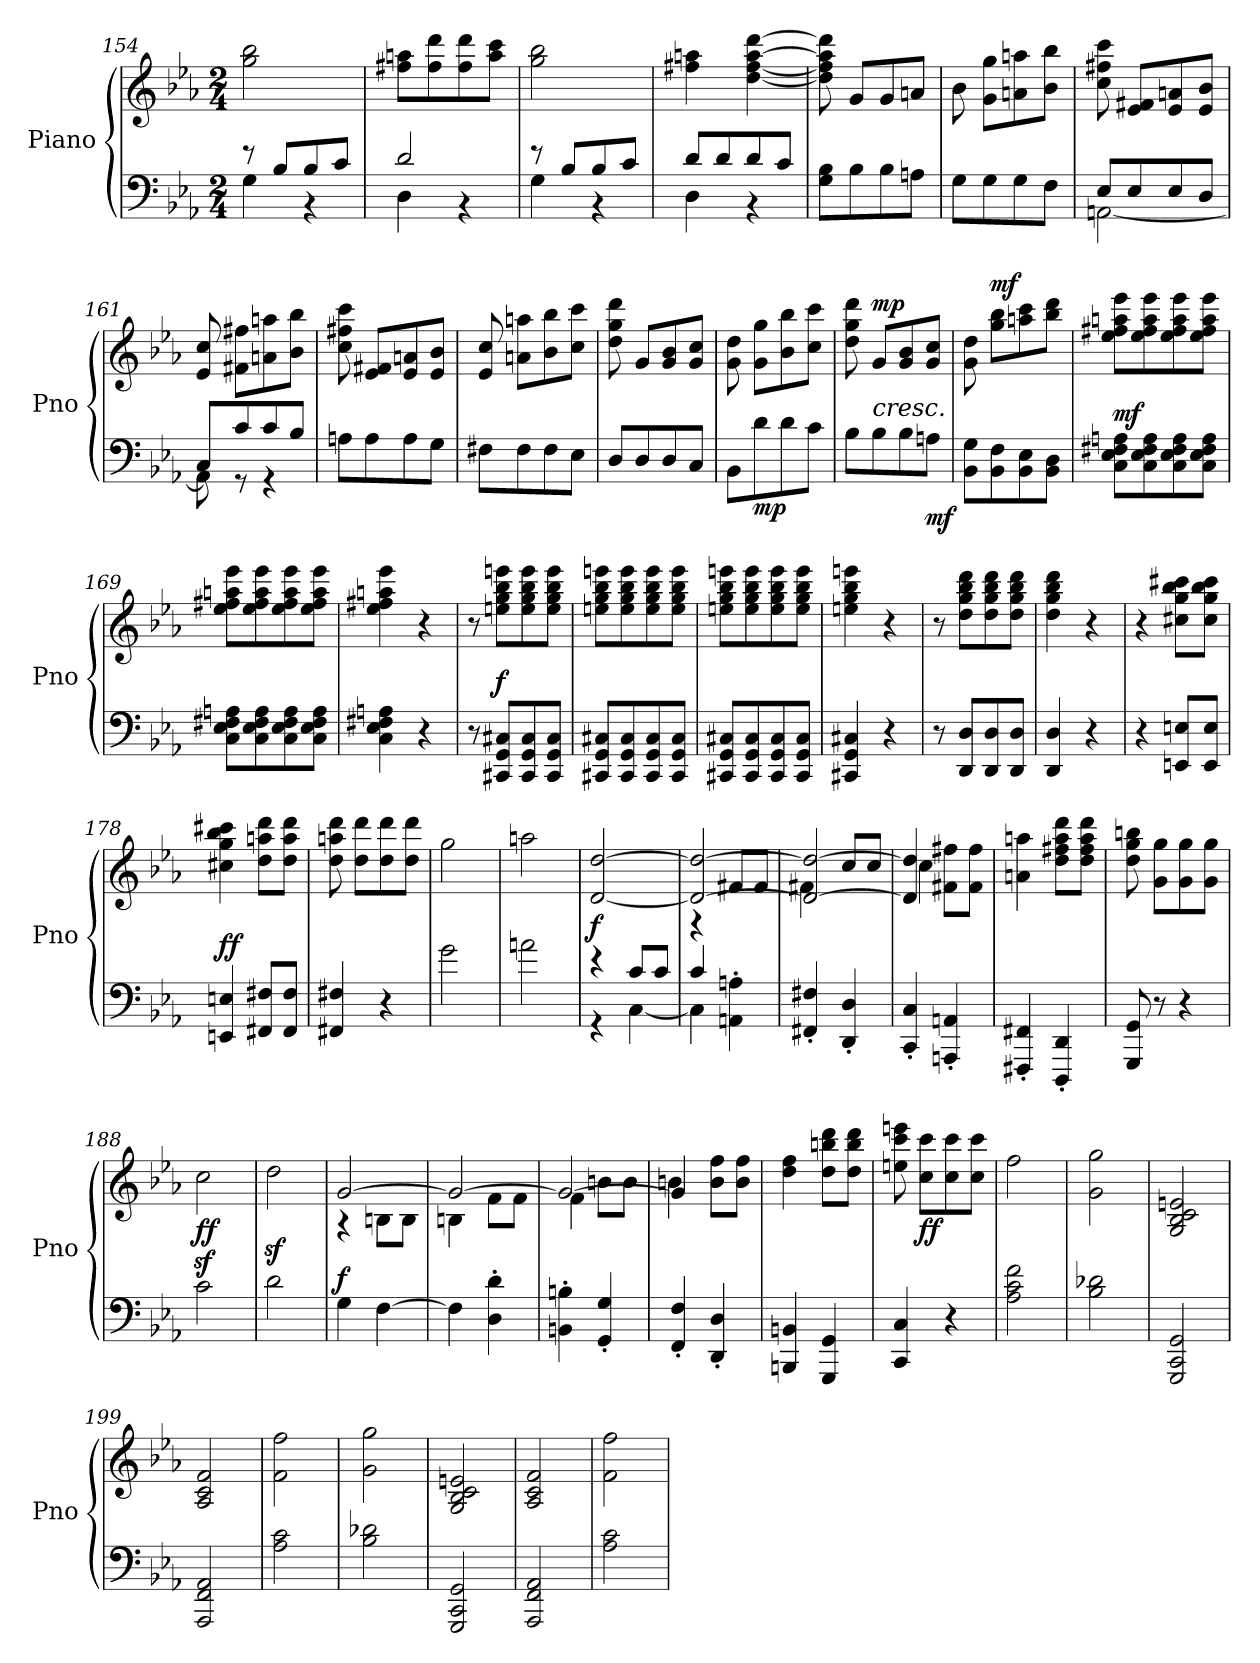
**kern	**kern	**dynam
*part1	*part1	*part1
*staff2	*staff1	*staff1/2
*I"Piano	*	*
*I'Pno	*	*
*clefF4	*clefG2	*
*k[b-e-a-]	*k[b-e-a-]	*
*M2/4	*M2/4	*
=154	=154	=154
*^	*	*
8r	4G\	2gg\ 2bb-\	.
8B-/L	.	.	.
8B-/	4r	.	.
8c/J	.	.	.
=155	=155	=155	=155
2d/	4D\	8ff#X\ 8aan\L	.
.	.	8ff#\ 8ddd\	.
.	4r	8ff#\ 8ddd\	.
.	.	8aa\ 8ccc\J	.
=156	=156	=156	=156
8r	4G\	2gg\ 2bb-\	.
8B-/L	.	.	.
8B-/	4r	.	.
8c/J	.	.	.
=157	=157	=157	=157
8d/L	4D\	4ff#X\ 4aan\	.
8d/	.	.	.
8d/	4r	[4dd\ [4ff#\ [4aa\ [4ddd\	.
8c/J	.	.	.
*v	*v	*	*
=158	=158	=158
8G\ 8B-\L	8dd\] 8ff#\] 8aa\] 8ddd\]	.
8B-\	8g/L	.
8B-\	8g/	.
8An\J	8an/J	.
=159	=159	=159
8G\L	8b-\	.
8G\	8g\ 8gg\L	.
8G\	8an\ 8aan\	.
8F\J	8b-\ 8bb-\J	.
=160	=160	=160
*^	*	*
8E-/L	[2AAn\	8cc\ 8ff#X\ 8ccc\	.
8E-/	.	8e-/ 8f#X/L	.
8E-/	.	8e-/ 8an/	.
8D/J	.	8e-/ 8b-/J	.
!!LO:LB:g=z
=161	=161	=161	=161
8C/L	8AA\]	8e-/ 8cc/	.
8c/	8r	8f#X\ 8ff#X\L	.
8c/	4r	8an\ 8aan\	.
8B-/J	.	8b-\ 8bb-\J	.
*v	*v	*	*
=162	=162	=162
8An\L	8cc\ 8ff#X\ 8ccc\	.
8A\	8e-/ 8f#X/L	.
8A\	8e-/ 8an/	.
8G\J	8e-/ 8b-/J	.
=163	=163	=163
8F#X\L	8e-/ 8cc/	.
8F#\	8an\ 8aan\L	.
8F#\	8b-\ 8bb-\	.
8E-\J	8cc\ 8ccc\J	.
=164	=164	=164
8D/L	8dd\ 8gg\ 8ddd\	.
8D/	8g/L	.
8D/	8g/ 8b-/	.
8C/J	8g/ 8cc/J	.
=165	=165	=165
8BB-\L	8g\ 8dd\	.
!	!	!LO:DY:b=2
8d\	8g\ 8gg\L	mp
8d\	8b-\ 8bb-\	.
8c\J	8cc\ 8ccc\J	.
!!LO:PB:g=z
=166	=166	=166
8B-\L	8dd\ 8gg\ 8ddd\	.
!LO:TX:a:i:t=cresc.	!	!
!	!	!LO:DY:a
8B-\	8g/L	mp
8B-\	8g/ 8b-/	.
!	!	!LO:DY:b=2
8An\J	8g/ 8cc/J	mf
=167	=167	=167
8BB-\ 8G\L	8g\ 8dd\	.
!	!	!LO:DY:a
8BB-\ 8F\	8gg\ 8bb-\L	mf
8BB-\ 8E-\	8aan\ 8ccc\	.
8BB-\ 8D\J	8bb-\ 8ddd\J	.
=168	=168	=168
!	!	!LO:DY:a=2
8C\ 8E-\ 8F#X\ 8An\L	8ee-\ 8ff#X\ 8aan\ 8eee-\L	mf
8C\ 8E-\ 8F#\ 8A\	8ee-\ 8ff#\ 8aa\ 8eee-\	.
8C\ 8E-\ 8F#\ 8A\	8ee-\ 8ff#\ 8aa\ 8eee-\	.
8C\ 8E-\ 8F#\ 8A\J	8ee-\ 8ff#\ 8aa\ 8eee-\J	.
=169	=169	=169
8C\ 8E-\ 8F#X\ 8An\L	8ee-\ 8ff#X\ 8aan\ 8eee-\L	.
8C\ 8E-\ 8F#\ 8A\	8ee-\ 8ff#\ 8aa\ 8eee-\	.
8C\ 8E-\ 8F#\ 8A\	8ee-\ 8ff#\ 8aa\ 8eee-\	.
8C\ 8E-\ 8F#\ 8A\J	8ee-\ 8ff#\ 8aa\ 8eee-\J	.
=170	=170	=170
4C\ 4E-\ 4F#X\ 4An\	4ee-\ 4ff#X\ 4aan\ 4eee-\	.
4r	4r	.
!!LO:LB:g=z
=171	=171	=171
8r	8r	.
!	!	!LO:DY:a=2
8CC#X/ 8GG/ 8C#X/L	8een\ 8gg\ 8bb-\ 8eeen\L	f
8CC#/ 8GG/ 8C#/	8ee\ 8gg\ 8bb-\ 8eee\	.
8CC#/ 8GG/ 8C#/J	8ee\ 8gg\ 8bb-\ 8eee\J	.
=172	=172	=172
8CC#X/ 8GG/ 8C#X/L	8een\ 8gg\ 8bb-\ 8eeen\L	.
8CC#/ 8GG/ 8C#/	8ee\ 8gg\ 8bb-\ 8eee\	.
8CC#/ 8GG/ 8C#/	8ee\ 8gg\ 8bb-\ 8eee\	.
8CC#/ 8GG/ 8C#/J	8ee\ 8gg\ 8bb-\ 8eee\J	.
=173	=173	=173
8CC#X/ 8GG/ 8C#X/L	8een\ 8gg\ 8bb-\ 8eeen\L	.
8CC#/ 8GG/ 8C#/	8ee\ 8gg\ 8bb-\ 8eee\	.
8CC#/ 8GG/ 8C#/	8ee\ 8gg\ 8bb-\ 8eee\	.
8CC#/ 8GG/ 8C#/J	8ee\ 8gg\ 8bb-\ 8eee\J	.
=174	=174	=174
4CC#X/ 4GG/ 4C#X/	4een\ 4gg\ 4bb-\ 4eeen\	.
4r	4r	.
!!LO:LB:g=z
=175	=175	=175
8r	8r	.
8DD/ 8D/L	8dd\ 8gg\ 8bb-\ 8ddd\L	.
8DD/ 8D/	8dd\ 8gg\ 8bb-\ 8ddd\	.
8DD/ 8D/J	8dd\ 8gg\ 8bb-\ 8ddd\J	.
=176	=176	=176
4DD/ 4D/	4dd\ 4gg\ 4bb-\ 4ddd\	.
4r	4r	.
=177	=177	=177
4r	4r	.
8EEn/ 8En/L	8cc#X\ 8gg\ 8bb-\ 8ccc#X\L	.
8EE/ 8E/J	8cc#\ 8gg\ 8bb-\ 8ccc#\J	.
=178	=178	=178
!	!	!LO:DY:a=2
4EEn/ 4En/	4cc#X\ 4gg\ 4bb-\ 4ccc#X\	ff
8FF#X/ 8F#X/L	8dd\ 8aan\ 8ddd\L	.
8FF#/ 8F#/J	8dd\ 8aa\ 8ddd\J	.
=179	=179	=179
4FF#X/ 4F#X/	8dd\ 8aan\ 8ddd\	.
.	8dd\ 8ddd\L	.
4r	8dd\ 8ddd\	.
.	8dd\ 8ddd\J	.
!!LO:LB:g=z
=180	=180	=180
2g\	2gg\	.
=181	=181	=181
2an\	2aan\	.
=182	=182	=182
*^	*	*
!	!	!	!LO:DY:a=2
4r	4r	[2d/ [2dd/	f
8c/L	[4C\	.	.
8c/J	.	.	.
=183	=183	=183	=183
*	*	*^	*
*	*	*	*^	*
4c/	4C\]	2d/_ 2dd/_	4r	4ryy	.
4AAn\' 4An\'	4ryy	.	8f#X/L	4ryy	.
.	.	.	8f#/J	.	.
*v	*v	*	*	*	*
*	*	*v	*v	*
=184	=184	=184	=184
4FF#X/' 4F#X/'	2d/_ 2dd/_	4f#X\	.
4DD/' 4D/'	.	8cc/L	.
.	.	8cc/J	.
=185	=185	=185	=185
*^	*	*	*
4ryy	4CC/' 4C/'	4d/] 4dd/]	4cc\	.
4ryy	4AAAn/' 4AAn/'	8f#X\ 8ff#X\L	4ryy	.
.	.	8f#\ 8ff#\J	.	.
*v	*v	*	*	*
*	*v	*v	*
=186	=186	=186
4FFF#X/' 4FF#X/'	4an\ 4aan\	.
4DDD/' 4DD/'	8dd\ 8ff#X\ 8aa\ 8ddd\L	.
.	8dd\ 8ff#\ 8aa\ 8ddd\J	.
=187	=187	=187
8GGG/ 8GG/	8dd\ 8gg\ 8bbn\	.
8r	8g\ 8gg\L	.
4r	8g\ 8gg\	.
.	8g\ 8gg\J	.
=188	=188	=188
!	!	!LO:DY:b
2c\	2ccz<\	ff
!!LO:LB:g=z
=189	=189	=189
2d\	2ddz<\	.
=190	=190	=190
*	*^	*
!	!	!	!LO:DY:a=2
4G\	[2g/	4r	f
[4F\	.	8Bn\L	.
.	.	8B\J	.
=191	=191	=191	=191
4F\]	2g/_	4Bn\	.
4D\' 4d\'	.	8f\L	.
.	.	8f\J	.
=192	=192	=192	=192
4BBn\' 4Bn\'	2g/_	4f\	.
4GG/' 4G/'	.	8bn\L	.
.	.	8b\J	.
=193	=193	=193	=193
*^	*	*	*
4ryy	4FF/' 4F/'	4g/]	4bn\	.
4ryy	4DD/' 4D/'	8b\ 8ff\L	4ryy	.
.	.	8b\ 8ff\J	.	.
*v	*v	*	*	*
*	*v	*v	*
=194	=194	=194
4BBBn/ 4BBn/	4dd\ 4ff\	.
4GGG/ 4GG/	8dd\ 8bbn\ 8ddd\L	.
.	8dd\ 8bb\ 8ddd\J	.
=195	=195	=195
4CC/ 4C/	8een\ 8ccc\ 8eeen\	.
!	!	!LO:DY:b
.	8cc\ 8ccc\L	ff
4r	8cc\ 8ccc\	.
.	8cc\ 8ccc\J	.
=196	=196	=196
2A-\ 2c\ 2f\	2ff\	.
=197	=197	=197
2B-\ 2d-X\	2g\ 2gg\	.
!!LO:PB:g=z
=198	=198	=198
2GGG/ 2CC/ 2GG/	2G/ 2B-/ 2c/ 2en/	.
=199	=199	=199
2AAA-/ 2FF/ 2AA-/	2A-/ 2c/ 2f/	.
=200	=200	=200
2A-\ 2c\	2f\ 2ff\	.
=201	=201	=201
2B-\ 2d-X\	2g\ 2gg\	.
=202	=202	=202
2GGG/ 2CC/ 2GG/	2G/ 2B-/ 2c/ 2en/	.
=203	=203	=203
2AAA-/ 2FF/ 2AA-/	2A-/ 2c/ 2f/	.
=204	=204	=204
2A-\ 2c\	2f\ 2ff\	.
=	=	=
*-	*-	*-
